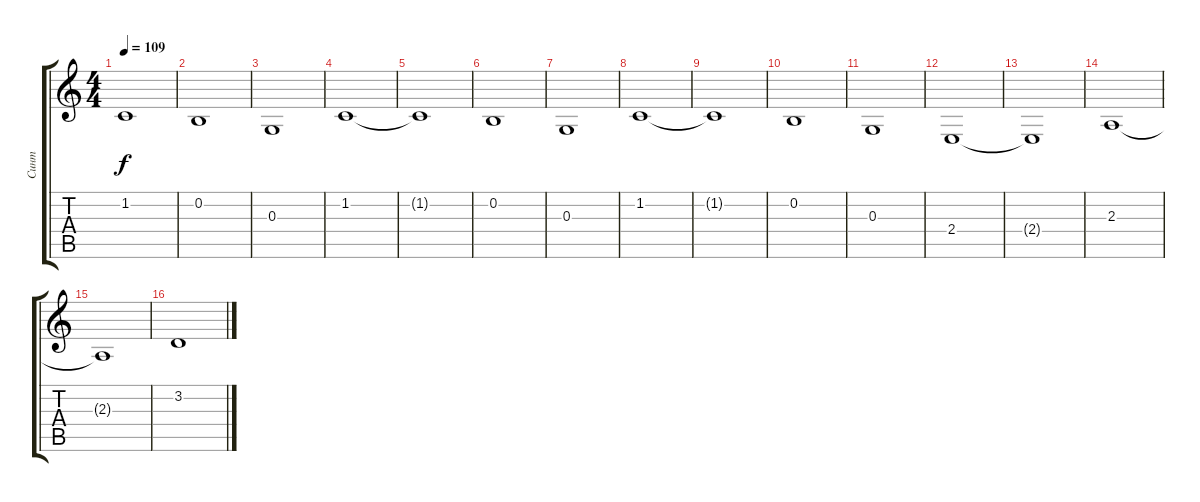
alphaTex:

\track ("Синт" "Синт") {instrument pad2warm}
\staff {score tabs}
\tuning (E4 B3 G3 D3 A2 E2) {hide}
\ts (4 4)
\tempo 109
\clef g2
\ks c
1.2{t}.1{dy f} |
0.2.1 |
0.3.1 |
1.2.1 |
1.2{t}.1 |
0.2.1 |
0.3.1 |
1.2.1 |
1.2{t}.1 |
0.2.1 |
0.3.1 |
2.4.1 |
2.4{t}.1 |
2.3.1 |
2.3{t}.1 |
3.2.1
